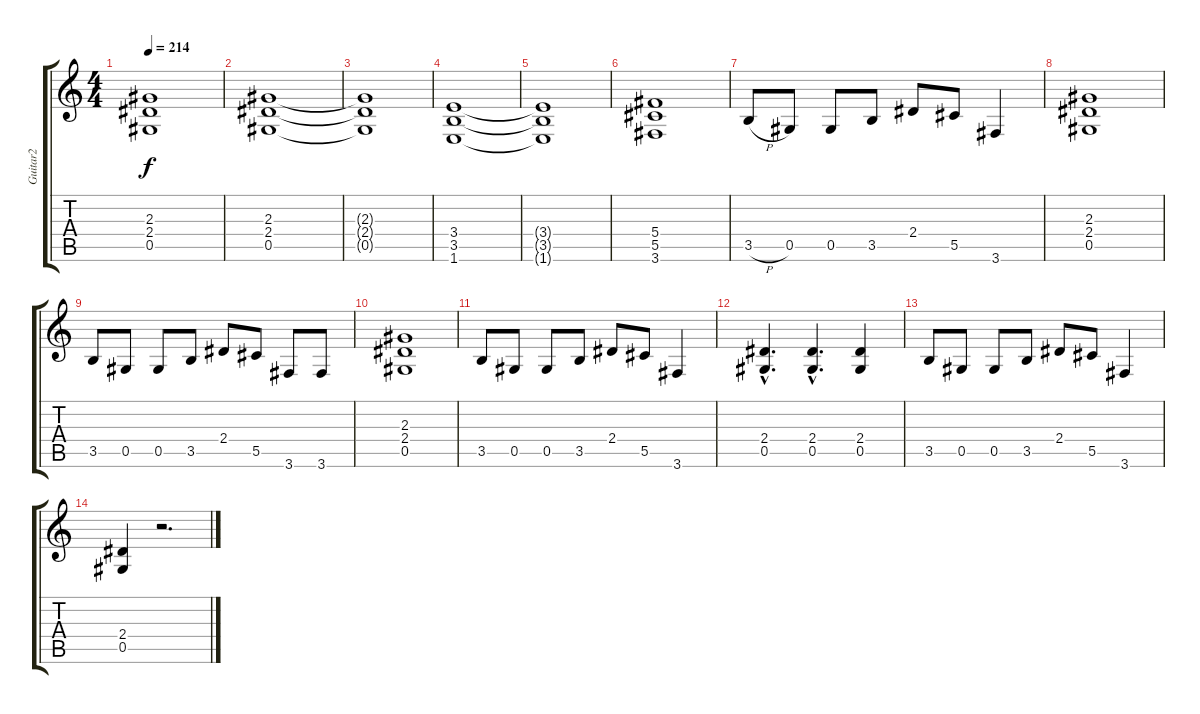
\track ("Guitar2" "Guitar2") {instrument distortionguitar}
\staff {score tabs}
\tuning (Eb4 Bb3 Gb3 Db3 Ab2 Eb2) {hide}
\ts (4 4)
\tempo 214
\clef g2
\ks c
(2.3{t} 2.4{t} 0.5{t}).1{dy f} |
(2.3 2.4 0.5).1 |
(2.3{t} 2.4{t} 0.5{t}).1 |
(3.4 3.5 1.6).1 |
(3.4{t} 3.5{t} 1.6{t}).1 |
(5.4 5.5 3.6).1 |
3.5{h}.8 0.5.8 0.5.8 3.5.8 2.4.8 5.5.8 3.6.4 |
(2.3 2.4 0.5).1 |
3.5.8 0.5.8 0.5.8 3.5.8 2.4.8 5.5.8 3.6.8 3.6.8 |
(2.3 2.4 0.5).1 |
3.5.8 0.5.8 0.5.8 3.5.8 2.4.8 5.5.8 3.6.4 |
(2.4{hac} 0.5{hac}).4{d} (2.4{hac} 0.5{hac}).4{d} (2.4 0.5).4 |
3.5.8 0.5.8 0.5.8 3.5.8 2.4.8 5.5.8 3.6.4 |
(2.4 0.5).4 r.2{d}
